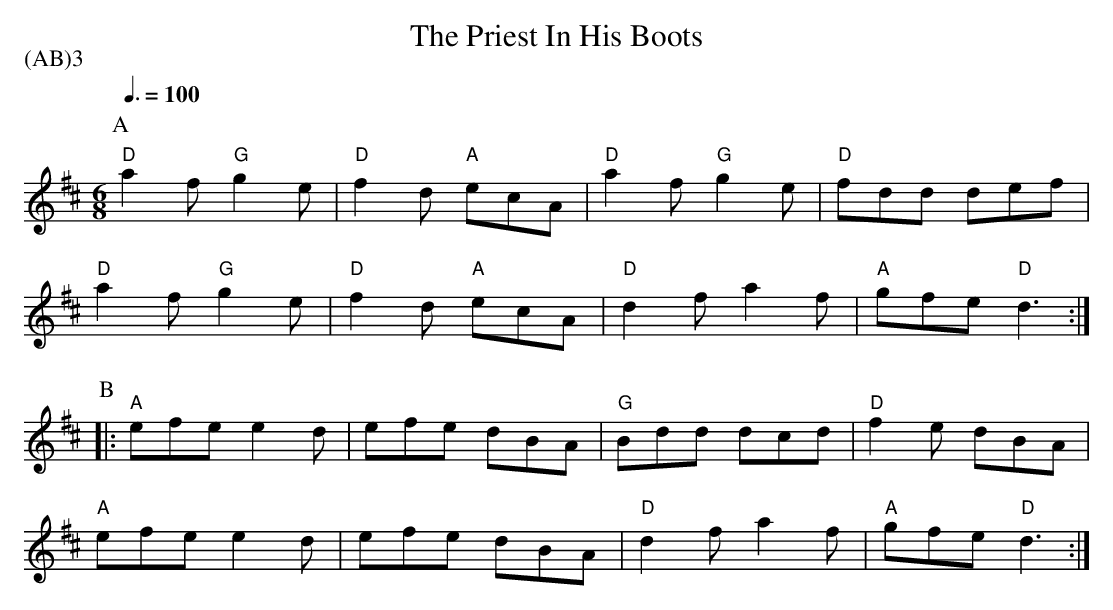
X:1
T: The Priest In His Boots
P:(AB)3
M: 6/8
L: 1/8
Q:3/8=100
K: Dmaj
[P:A]"D"a2f"G"g2e|"D"f2d "A"ecA|"D"a2f"G"g2e|"D"fdd def|
"D"a2f"G"g2e|"D"f2d "A"ecA|"D"d2f a2f|"A"gfe "D"d3:|
[P:B]|:"A"efe e2d|efe dBA|"G"Bdd dcd|"D"f2e dBA|
"A"efe e2d|efe dBA|"D"d2f a2f|"A"gfe "D"d3:|
